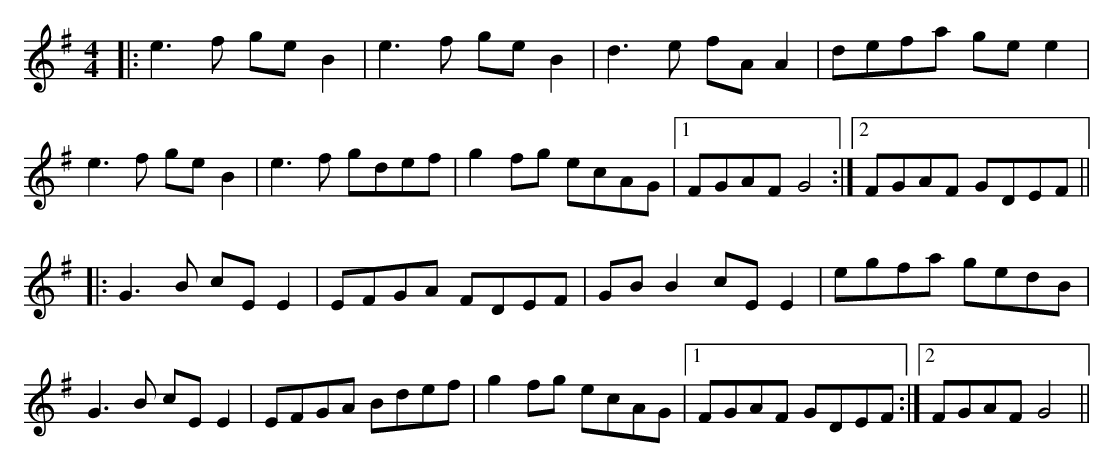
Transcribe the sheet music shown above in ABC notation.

X:1
M:4/4
K:G
|:e3f geB2|e3f geB2|d3e fAA2|defa gee2|
e3f geB2|e3f gdef|g2fg ecAG|1 FGAF G4:|2 FGAF GDEF||
|:G3B cEE2|EFGA FDEF|GBB2 cEE2|egfa gedB|
G3B cEE2|EFGA Bdef|g2fg ecAG|1 FGAF GDEF:|2 FGAF G4||
